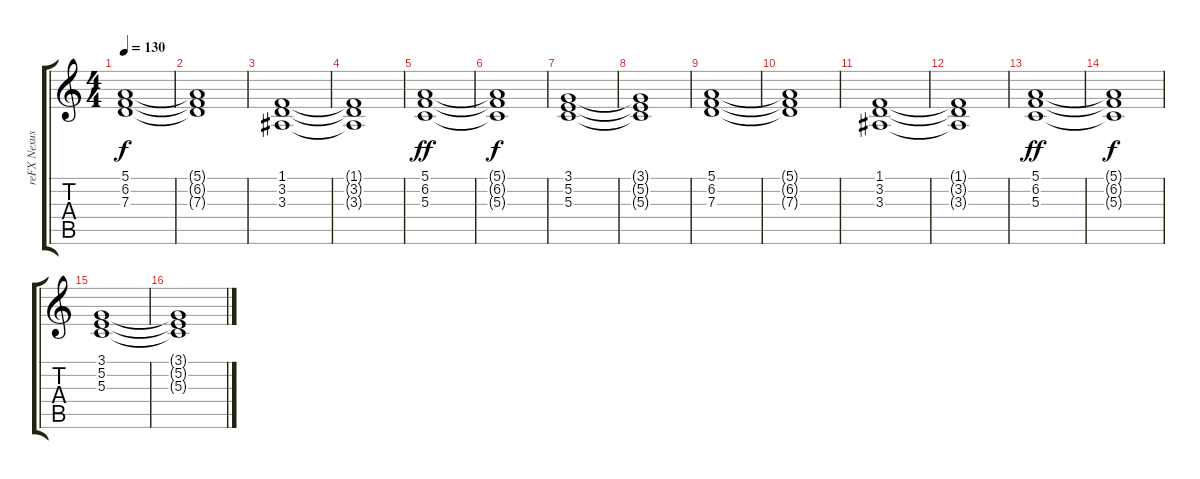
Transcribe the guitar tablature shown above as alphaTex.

\track ("reFX Nexus #2 (MIDI)" "reFX Nexus") {instrument choiraahs}
\staff {score tabs}
\tuning (E4 B3 G3 D3 A2 E2) {hide}
\ts (4 4)
\tempo 130
\clef g2
\ks c
(5.1 6.2 7.3).1{dy f} |
(5.1{t} 6.2{t} 7.3{t}).1 |
(1.1 3.2 3.3).1 |
(1.1{t} 3.2{t} 3.3{t}).1 |
(5.1 6.2 5.3).1{dy ff} |
(5.1{t} 6.2{t} 5.3{t}).1{dy f} |
(3.1 5.2 5.3).1 |
(3.1{t} 5.2{t} 5.3{t}).1 |
(5.1 6.2 7.3).1 |
(5.1{t} 6.2{t} 7.3{t}).1 |
(1.1 3.2 3.3).1 |
(1.1{t} 3.2{t} 3.3{t}).1 |
(5.1 6.2 5.3).1{dy ff} |
(5.1{t} 6.2{t} 5.3{t}).1{dy f} |
(3.1 5.2 5.3).1 |
(3.1{t} 5.2{t} 5.3{t}).1
